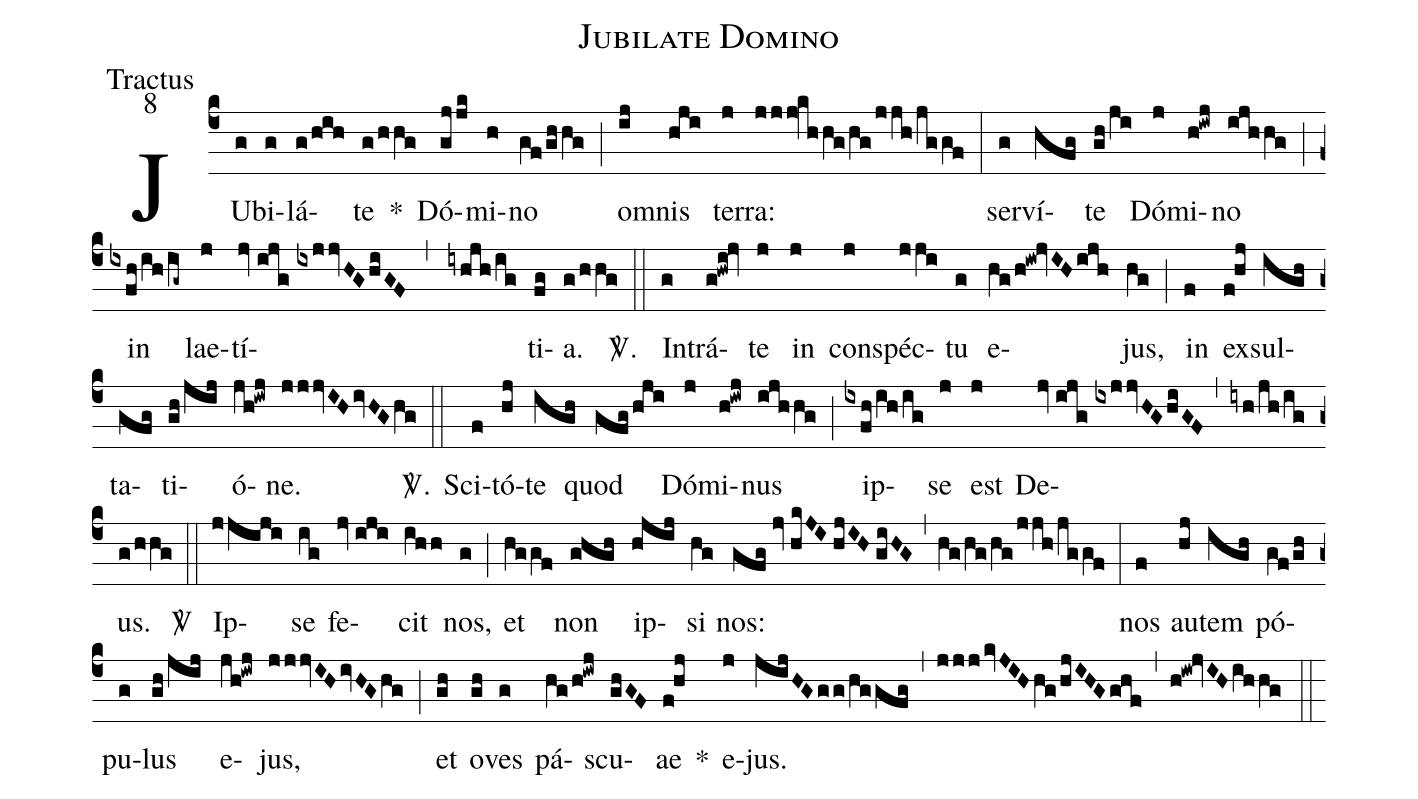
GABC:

name:Jubilate Domino;
office-part:Tractus;
mode:8;
%%
(c4) JU(g)bi(g)lá(g/hih)te(g/hhg) *() Dó(gjjk)mi(h)no(gf/ghhg) (;) o(ij)mnis(hji) ter(j)ra:(jjj!khhg/hg/jjh/jggf) (:) ser(g)ví(hfg)te(gh/ji) Dó(j)mi(h!iwj)no(ijhhg) (;) in(ixfh/ih/ig~) lae(j)tí(jv//ijg//ixjjvHGhiGF,iyhjh/ig)ti(fg)a.(g/hhg) <sp>V/</sp>.(::) In(g)trá(g!hwi!jv)te(j) in(j) con(j)spéc(jji)tu(g) e(hg/h!iw!jvIHijh)jus,(hg) (;) in(f) ex(f!hj)sul(igh)ta(gfg)ti(gh/jij)ó(jh!iwj)ne.(jjjvIHivHGhg) <sp>V/</sp>.(::) Sci(f)tó(hj)te(igh) quod(gfg/hji) Dó(j)mi(h!iwj)nus(ijhhg) (;) ip(ixfh/ih/ig)se(j) est(j) De(jv//ijg//ixjjvHGhiGF,iyh/jh/ig)us.(g/hhg) <sp>V/</sp>(::) Ip(jjiji)se(ig) fe(jv//iji)cit(ihh) nos,(g) (;) et(hggf) non(ghgh) ip(hjij)si(hg) nos:(gfg//jv//hkJI//hjIH//giHG,hg/hg/hg/jjh/jggf) (:) nos(f) au(hj)tem(igh) pó(gf/gh)pu(g)lus(gh/jij) e(jh!iwj)jus,(jjjvIHivHGhg) (;) et(gh) o(gh)ves(g) pá(hg/h!iwj)scu(ghGF)ae(f!hj) *() e(j)jus.(jijHGgg/hggfg) (,) (jjjkvJIHhg/hjIHGghf) (,) (h!iw!jvIHihhg) (::)
